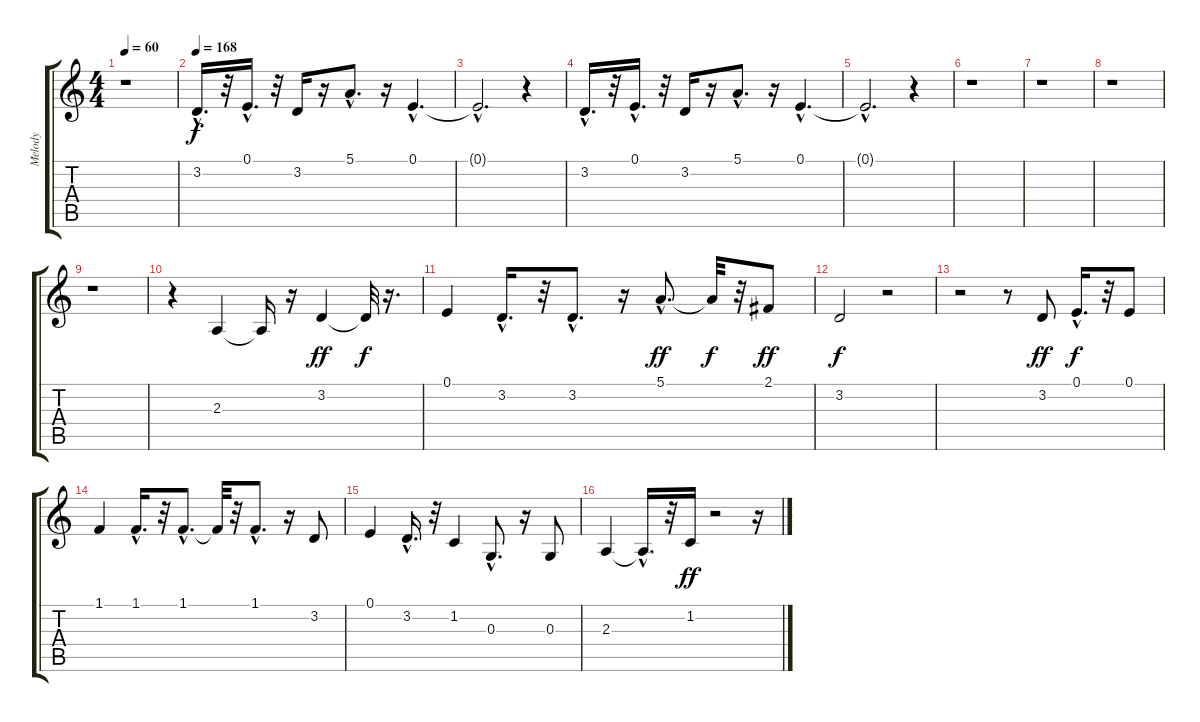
\track ("Melody" "Melody") {instrument flute}
\staff {score tabs}
\tuning (E4 B3 G3 D3 A2 E2) {hide}
\ts (4 4)
\tempo 60
\clef g2
\ks c
r.1{dy f instrument flute} |
\tempo 168
3.2{hac}.16{d volume 16 balance 8 instrument clarinet} r.32 0.1{hac}.16{d} r.32 3.2.16 r.16 5.1{hac}.8{d} r.16 0.1{hac}.4{d} |
0.1{hac t}.2{d} r.4 |
3.2{hac}.16{d} r.32 0.1{hac}.16{d} r.32 3.2.16 r.16 5.1{hac}.8{d} r.16 0.1{hac}.4{d} |
0.1{hac t}.2{d} r.4 |
r.1 |
r.1 |
r.1 |
r.1 |
r.4 2.3.4 2.3{t}.16 r.16 3.2.4{dy ff} 3.2{t}.32{dy f} r.16{d} |
0.1.4 3.2{hac}.16{d} r.32 3.2{hac}.8{d} r.16 5.1{hac}.8{d dy ff} 5.1{t}.32{dy f} r.32 2.1.8{dy ff} |
3.2.2{dy f} r.2 |
r.2 r.8 3.2.8{dy ff} 0.1{hac}.16{d dy f} r.32 0.1.8 |
1.1.4 1.1{hac}.16{d} r.32 1.1{hac}.8{d} 1.1{t}.32 r.32 1.1{hac}.8{d} r.16 3.2.8 |
0.1.4 3.2{hac}.16{d} r.32 1.2.4 0.3{hac}.8{d} r.16 0.3.8 |
2.3.4 2.3{hac t}.16{d} r.32 1.2.16{dy ff} r.2 r.16
